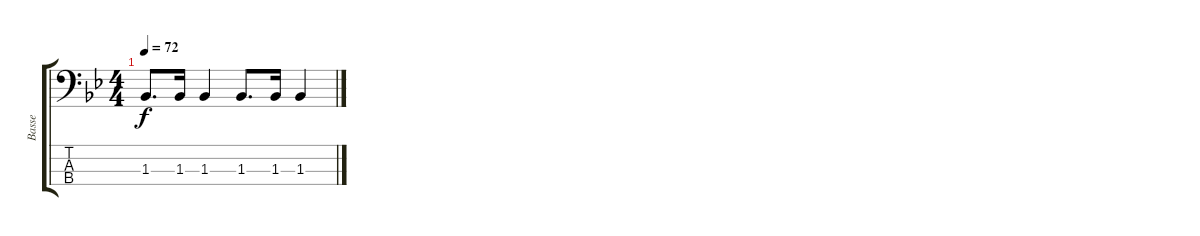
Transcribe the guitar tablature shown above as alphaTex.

\track ("Basse" "Basse") {instrument electricbassfinger}
\staff {score tabs}
\tuning (G2 D2 A1 E1) {hide}
\ts (4 4)
\tempo 72
\clef f4
\ks bb
1.3.8{d dy f} 1.3.16 1.3.4 1.3.8{d} 1.3.16 1.3.4
